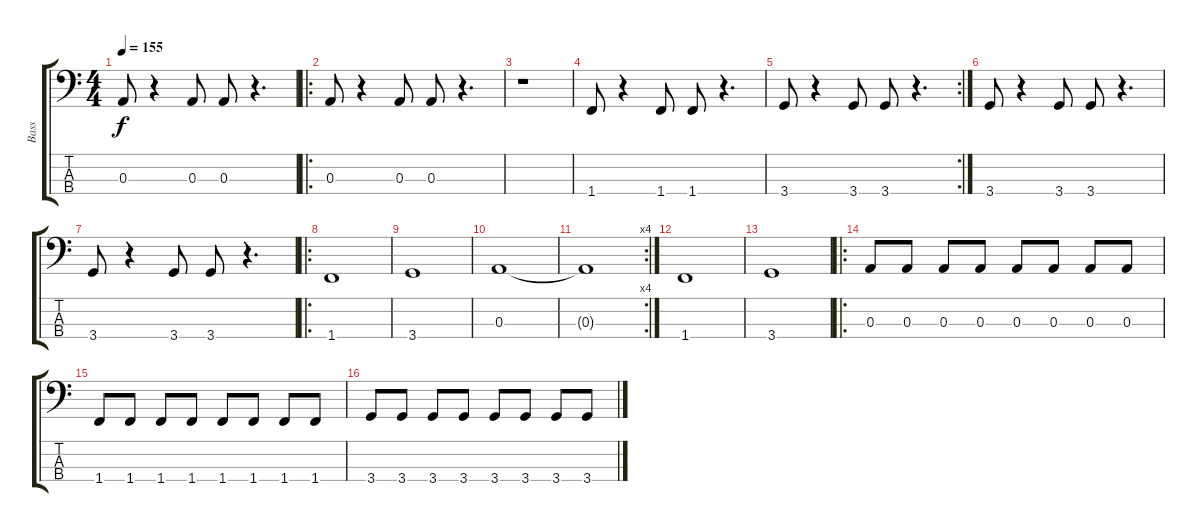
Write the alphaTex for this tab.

\track ("Bass" "Bass") {instrument electricbassfinger}
\staff {score tabs}
\tuning (G2 D2 A1 E1) {hide}
\ts (4 4)
\tempo 155
\clef f4
\ks c
0.3.8{dy f} r.4 0.3.8 0.3.8 r.4{d} |
\ro
0.3.8 r.4 0.3.8 0.3.8 r.4{d} |
r.1 |
1.4.8 r.4 1.4.8 1.4.8 r.4{d} |
\rc 2
3.4.8 r.4 3.4.8 3.4.8 r.4{d} |
3.4.8 r.4 3.4.8 3.4.8 r.4{d} |
3.4.8 r.4 3.4.8 3.4.8 r.4{d} |
\ro
1.4.1 |
3.4.1 |
0.3.1 |
\rc 4
0.3{t}.1 |
1.4.1 |
3.4.1 |
\ro
0.3.8 0.3.8 0.3.8 0.3.8 0.3.8 0.3.8 0.3.8 0.3.8 |
1.4.8 1.4.8 1.4.8 1.4.8 1.4.8 1.4.8 1.4.8 1.4.8 |
3.4.8 3.4.8 3.4.8 3.4.8 3.4.8 3.4.8 3.4.8 3.4.8
